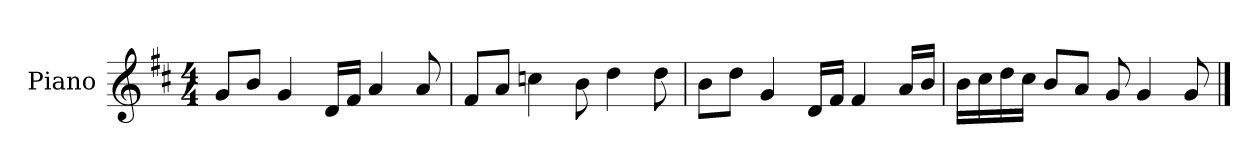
**kern
*part1
*staff1
*I"Piano
*I'P-no
*clefG2
*k[f#c#]
*M4/4
*MM90
=1
8g/L
8b/J
4g/
16d/LL
16f#/JJ
4a/
8a/
=2
8f#/L
8a/J
4ccn\
8b\
4dd\
8dd\
=3
8b\L
8dd\J
4g/
16d/LL
16f#/JJ
4f#/
16a/LL
16b/JJ
=4
16b\LL
16cc#\
16dd\
16cc#\JJ
8b/L
8a/J
8g/
4g/
8g/
==
*-
